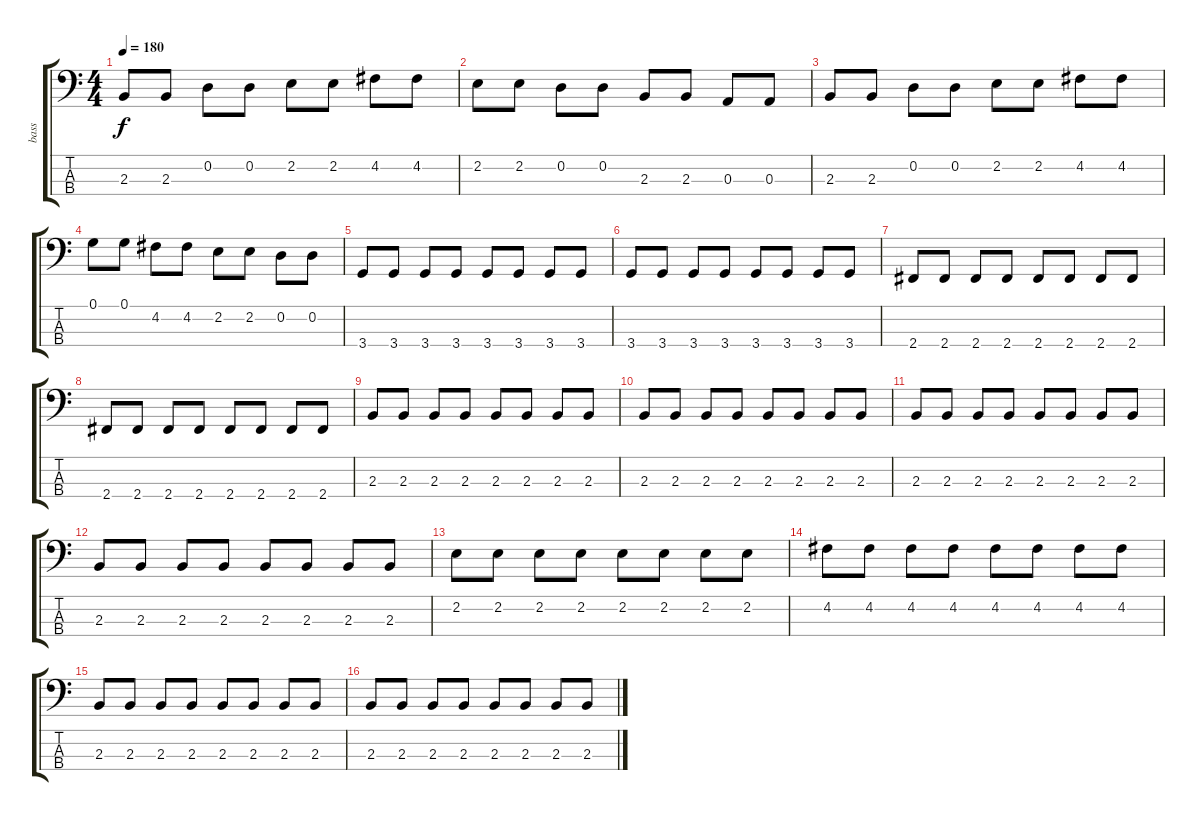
\track ("bass" "bass") {instrument electricbassfinger}
\staff {score tabs}
\tuning (G2 D2 A1 E1) {hide}
\ts (4 4)
\tempo 180
\clef f4
\ks c
2.3.8{dy f} 2.3.8 0.2.8 0.2.8 2.2.8 2.2.8 4.2.8 4.2.8 |
2.2.8 2.2.8 0.2.8 0.2.8 2.3.8 2.3.8 0.3.8 0.3.8 |
2.3.8 2.3.8 0.2.8 0.2.8 2.2.8 2.2.8 4.2.8 4.2.8 |
0.1.8 0.1.8 4.2.8 4.2.8 2.2.8 2.2.8 0.2.8 0.2.8 |
3.4.8 3.4.8 3.4.8 3.4.8 3.4.8 3.4.8 3.4.8 3.4.8 |
3.4.8 3.4.8 3.4.8 3.4.8 3.4.8 3.4.8 3.4.8 3.4.8 |
2.4.8 2.4.8 2.4.8 2.4.8 2.4.8 2.4.8 2.4.8 2.4.8 |
2.4.8 2.4.8 2.4.8 2.4.8 2.4.8 2.4.8 2.4.8 2.4.8 |
2.3.8 2.3.8 2.3.8 2.3.8 2.3.8 2.3.8 2.3.8 2.3.8 |
2.3.8 2.3.8 2.3.8 2.3.8 2.3.8 2.3.8 2.3.8 2.3.8 |
2.3.8 2.3.8 2.3.8 2.3.8 2.3.8 2.3.8 2.3.8 2.3.8 |
2.3.8 2.3.8 2.3.8 2.3.8 2.3.8 2.3.8 2.3.8 2.3.8 |
2.2.8 2.2.8 2.2.8 2.2.8 2.2.8 2.2.8 2.2.8 2.2.8 |
4.2.8 4.2.8 4.2.8 4.2.8 4.2.8 4.2.8 4.2.8 4.2.8 |
2.3.8 2.3.8 2.3.8 2.3.8 2.3.8 2.3.8 2.3.8 2.3.8 |
2.3.8 2.3.8 2.3.8 2.3.8 2.3.8 2.3.8 2.3.8 2.3.8
